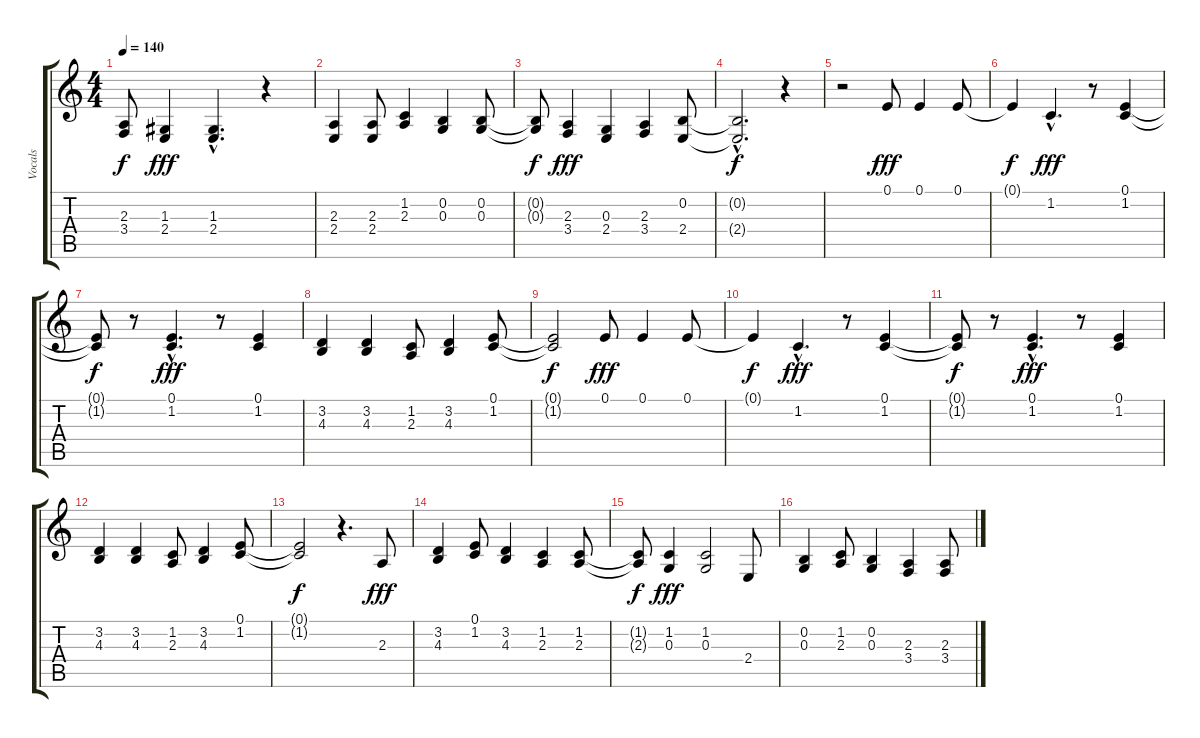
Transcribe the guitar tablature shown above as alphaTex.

\track ("Vocals" "Vocals") {instrument oboe}
\staff {score tabs}
\tuning (E4 B3 G3 D3 A2 E2) {hide}
\ts (4 4)
\tempo 140
\clef g2
\ks c
(2.3{t} 3.4{t}).8{dy f} (1.3 2.4).4{dy fff} (1.3{hac} 2.4{hac}).4{d} r.4 |
(2.3 2.4).4 (2.3 2.4).8 (1.2 2.3).4 (0.2 0.3).4 (0.2 0.3).8 |
(0.2{t} 0.3{t}).8{dy f} (2.3 3.4).4{dy fff} (0.3 2.4).4 (2.3 3.4).4 (0.2 2.4).8 |
(0.2{hac t} 2.4{hac t}).2{d dy f} r.4 |
r.2 0.1.8{dy fff} 0.1.4 0.1.8 |
0.1{t}.4{dy f} 1.2{hac}.4{d dy fff} r.8 (0.1 1.2).4 |
(0.1{t} 1.2{t}).8{dy f} r.8 (0.1{hac} 1.2{hac}).4{d dy fff} r.8 (0.1 1.2).4 |
(3.2 4.3).4 (3.2 4.3).4 (1.2 2.3).8 (3.2 4.3).4 (0.1 1.2).8 |
(0.1{t} 1.2{t}).2{dy f} 0.1.8{dy fff} 0.1.4 0.1.8 |
0.1{t}.4{dy f} 1.2{hac}.4{d dy fff} r.8 (0.1 1.2).4 |
(0.1{t} 1.2{t}).8{dy f} r.8 (0.1{hac} 1.2{hac}).4{d dy fff} r.8 (0.1 1.2).4 |
(3.2 4.3).4 (3.2 4.3).4 (1.2 2.3).8 (3.2 4.3).4 (0.1 1.2).8 |
(0.1{t} 1.2{t}).2{dy f} r.4{d} 2.3.8{dy fff} |
(3.2 4.3).4 (0.1 1.2).8 (3.2 4.3).4 (1.2 2.3).4 (1.2 2.3).8 |
(1.2{t} 2.3{t}).8{dy f} (1.2 0.3).4{dy fff} (1.2 0.3).2 2.4.8 |
(0.2 0.3).4 (1.2 2.3).8 (0.2 0.3).4 (2.3 3.4).4 (2.3 3.4).8
